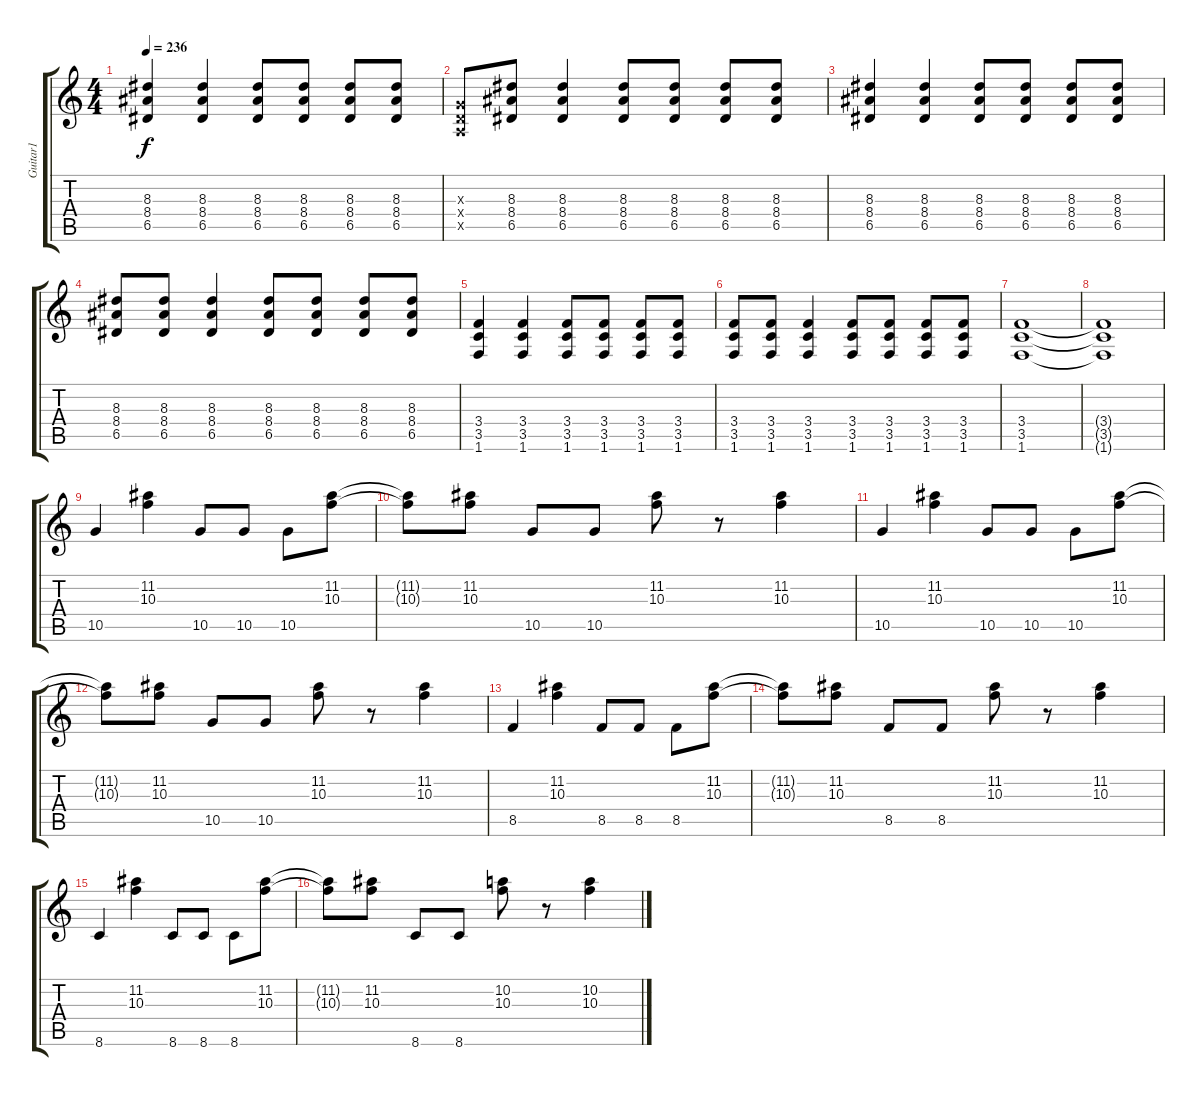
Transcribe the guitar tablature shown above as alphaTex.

\track ("Guitar1" "Guitar1") {instrument distortionguitar}
\staff {score tabs}
\tuning (E4 B3 G3 D3 A2 E2) {hide}
\ts (4 4)
\tempo 236
\clef g2
\ks c
(8.3 8.4 6.5).4{dy f} (8.3 8.4 6.5).4 (8.3 8.4 6.5).8 (8.3 8.4 6.5).8 (8.3 8.4 6.5).8 (8.3 8.4 6.5).8 |
(0.3{x} 0.4{x} 0.5{x}).8 (8.3 8.4 6.5).8 (8.3 8.4 6.5).4 (8.3 8.4 6.5).8 (8.3 8.4 6.5).8 (8.3 8.4 6.5).8 (8.3 8.4 6.5).8 |
(8.3 8.4 6.5).4 (8.3 8.4 6.5).4 (8.3 8.4 6.5).8 (8.3 8.4 6.5).8 (8.3 8.4 6.5).8 (8.3 8.4 6.5).8 |
(8.3 8.4 6.5).8 (8.3 8.4 6.5).8 (8.3 8.4 6.5).4 (8.3 8.4 6.5).8 (8.3 8.4 6.5).8 (8.3 8.4 6.5).8 (8.3 8.4 6.5).8 |
(3.4 3.5 1.6).4 (3.4 3.5 1.6).4 (3.4 3.5 1.6).8 (3.4 3.5 1.6).8 (3.4 3.5 1.6).8 (3.4 3.5 1.6).8 |
(3.4 3.5 1.6).8 (3.4 3.5 1.6).8 (3.4 3.5 1.6).4 (3.4 3.5 1.6).8 (3.4 3.5 1.6).8 (3.4 3.5 1.6).8 (3.4 3.5 1.6).8 |
(3.4 3.5 1.6).1 |
(3.4{t} 3.5{t} 1.6{t}).1 |
10.5.4 (11.2 10.3).4 10.5.8 10.5.8 10.5.8 (11.2 10.3).8 |
(11.2{t} 10.3{t}).8 (11.2 10.3).8 10.5.8 10.5.8 (11.2 10.3).8 r.8 (11.2 10.3).4 |
10.5.4 (11.2 10.3).4 10.5.8 10.5.8 10.5.8 (11.2 10.3).8 |
(11.2{t} 10.3{t}).8 (11.2 10.3).8 10.5.8 10.5.8 (11.2 10.3).8 r.8 (11.2 10.3).4 |
8.5.4 (11.2 10.3).4 8.5.8 8.5.8 8.5.8 (11.2 10.3).8 |
(11.2{t} 10.3{t}).8 (11.2 10.3).8 8.5.8 8.5.8 (11.2 10.3).8 r.8 (11.2 10.3).4 |
8.6.4 (11.2 10.3).4 8.6.8 8.6.8 8.6.8 (11.2 10.3).8 |
(11.2{t} 10.3{t}).8 (11.2 10.3).8 8.6.8 8.6.8 (10.2 10.3).8 r.8 (10.2 10.3).4
